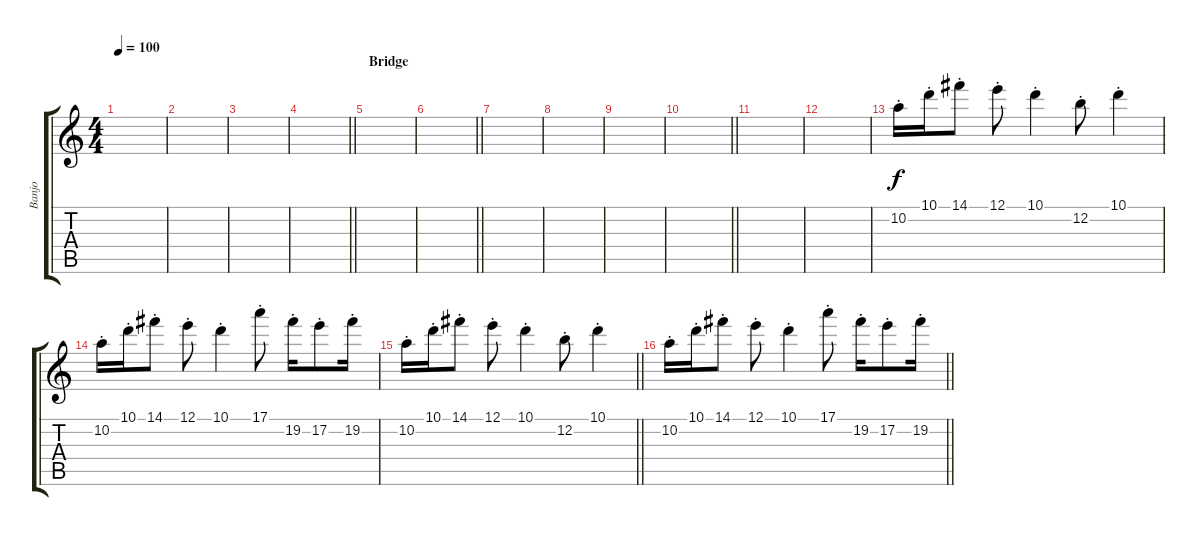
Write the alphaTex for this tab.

\track ("Banjo" "Banjo") {instrument banjo}
\staff {score tabs}
\tuning (E4 B3 G3 D3 A2 E2) {hide}
\displaytranspose 12
\ts (4 4)
\tempo 100
\clef g2
\ks c
|
|
|
\barLineRight lightlight
|
\section ("" "Bridge")
|
\barLineRight lightlight
|
|
|
|
\barLineRight lightlight
|
|
|
10.2{st}.16 10.1{st}.16 14.1{st}.8 12.1{st}.8 10.1{st}.4 12.2{st}.8 10.1{st}.4 |
10.2{st}.16 10.1{st}.16 14.1{st}.8 12.1{st}.8 10.1{st}.4 17.1{st}.8 19.2{st}.16 17.2{st}.8 19.2{st}.16 |
\barLineRight lightlight
10.2{st}.16 10.1{st}.16 14.1{st}.8 12.1{st}.8 10.1{st}.4 12.2{st}.8 10.1{st}.4 |
\barLineRight lightlight
10.2{st}.16 10.1{st}.16 14.1{st}.8 12.1{st}.8 10.1{st}.4 17.1{st}.8 19.2{st}.16 17.2{st}.8 19.2{st}.16
